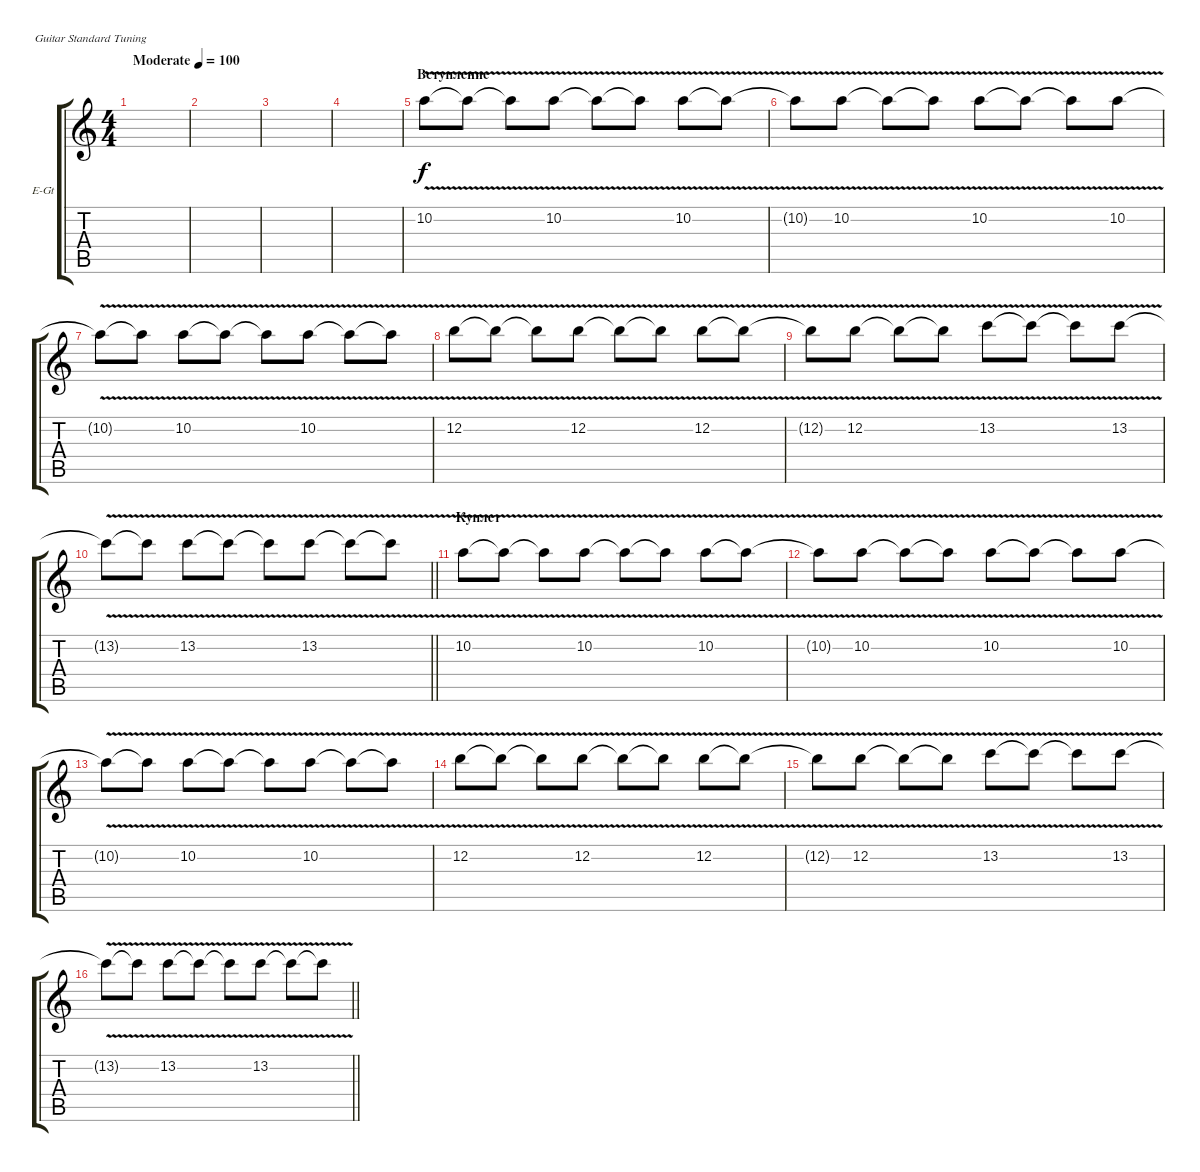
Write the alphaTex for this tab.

\bracketExtendMode groupsimilarinstruments
\firstSystemTrackNameOrientation horizontal
\otherSystemsTrackNameOrientation horizontal
\track ("Г. Каспарян" "E-Gt") {instrument electricguitarclean}
\staff {score tabs}
\tuning (E4 B3 G3 D3 A2 E2)
\ts (4 4)
\beaming (8 2 2 2 2)
\tempo (100 "Moderate")
\clef g2
\scale
0.487395
\ks c
|
\scale
0.256303 |
\scale
0.256303 |
\scale
0.333333 |
\section ("" "Вступление")
\scale
0.333333 10.2{v}.8 10.2{v t}.8 10.2{v t}.8 10.2{v}.8 10.2{v t}.8 10.2{v t}.8 10.2{v}.8 10.2{v t}.8 |
\scale
0.333333 10.2{v t}.8 10.2{v}.8 10.2{v t}.8 10.2{v t}.8 10.2{v}.8 10.2{v t}.8 10.2{v t}.8 10.2{v}.8 |
\scale
0.333333 10.2{v t}.8 10.2{v t}.8 10.2{v}.8 10.2{v t}.8 10.2{v t}.8 10.2{v}.8 10.2{v t}.8 10.2{v t}.8 |
\scale
0.333333 12.2{v}.8 12.2{v t}.8 12.2{v t}.8 12.2{v}.8 12.2{v t}.8 12.2{v t}.8 12.2{v}.8 12.2{v t}.8 |
\scale
0.333333 12.2{v t}.8 12.2{v}.8 12.2{v t}.8 12.2{v t}.8 13.2{v}.8 13.2{v t}.8 13.2{v t}.8 13.2{v}.8 |
\scale
0.333333
\barLineRight lightlight
13.2{v t}.8 13.2{v t}.8 13.2{v}.8 13.2{v t}.8 13.2{v t}.8 13.2{v}.8 13.2{v t}.8 13.2{v t}.8 |
\section ("" "Куплет")
\scale
0.333333 10.2{v}.8 10.2{v t}.8 10.2{v t}.8 10.2{v}.8 10.2{v t}.8 10.2{v t}.8 10.2{v}.8 10.2{v t}.8 |
\scale
0.333333 10.2{v t}.8 10.2{v}.8 10.2{v t}.8 10.2{v t}.8 10.2{v}.8 10.2{v t}.8 10.2{v t}.8 10.2{v}.8 |
\scale
0.333333 10.2{v t}.8 10.2{v t}.8 10.2{v}.8 10.2{v t}.8 10.2{v t}.8 10.2{v}.8 10.2{v t}.8 10.2{v t}.8 |
\scale
0.333333 12.2{v}.8 12.2{v t}.8 12.2{v t}.8 12.2{v}.8 12.2{v t}.8 12.2{v t}.8 12.2{v}.8 12.2{v t}.8 |
\scale
0.333333 12.2{v t}.8 12.2{v}.8 12.2{v t}.8 12.2{v t}.8 13.2{v}.8 13.2{v t}.8 13.2{v t}.8 13.2{v}.8 |
\scale
0.333333
\barLineRight lightlight
13.2{v t}.8 13.2{v t}.8 13.2{v}.8 13.2{v t}.8 13.2{v t}.8 13.2{v}.8 13.2{v t}.8 13.2{v t}.8
